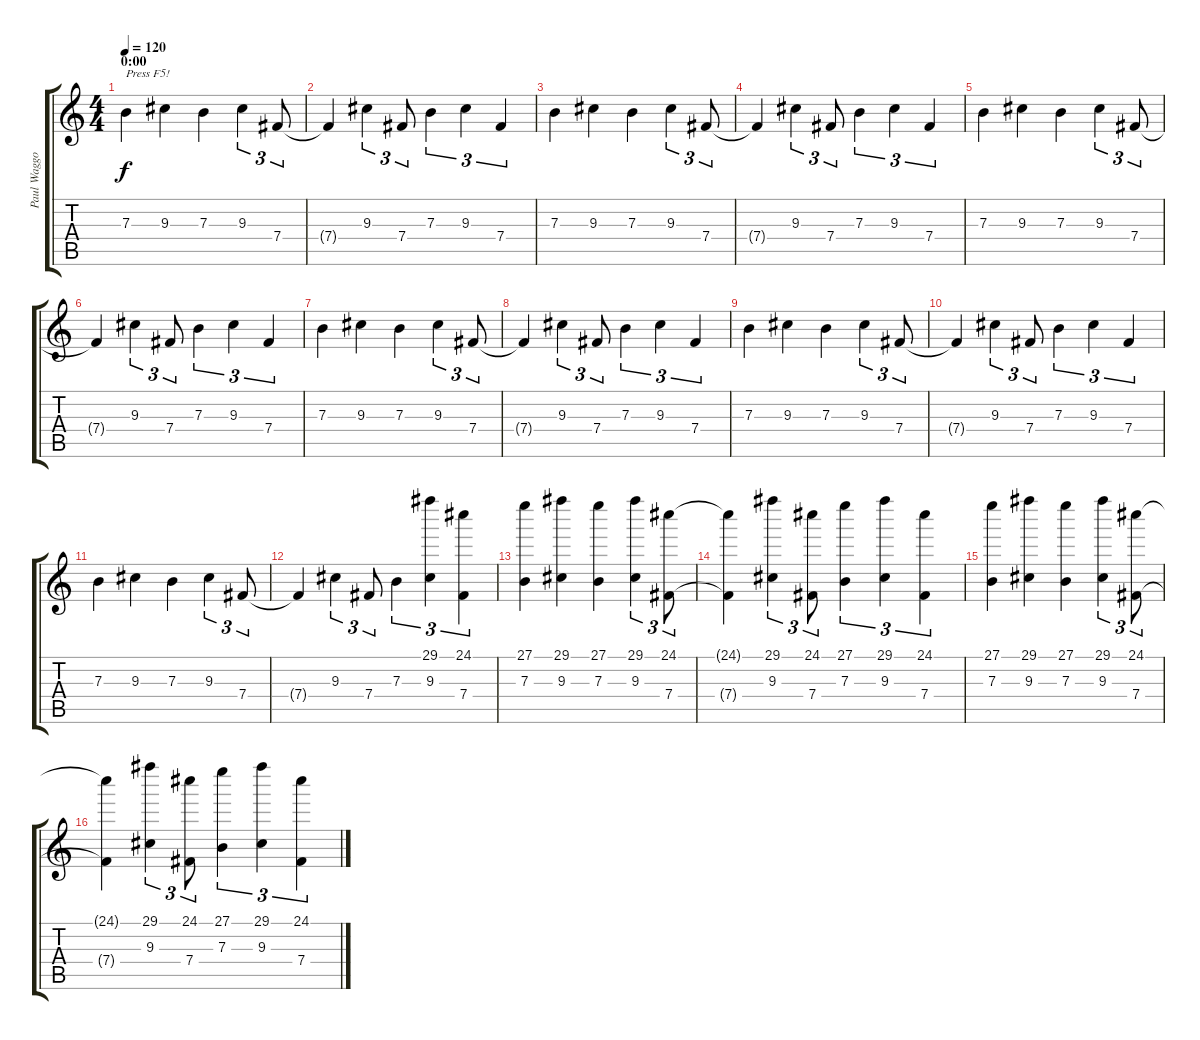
\track ("Paul Waggoner" "Paul Waggo") {instrument distortionguitar}
\staff {score tabs}
\tuning (Db4 Ab3 E3 B2 Gb2 Db2) {hide}
\ts (4 4)
\section ("" "0:00")
\tempo 120
\clef g2
\ks c
7.3.4{txt "Press F5!" dy f balance 8 instrument xylophone} 9.3.4{volume 13} 7.3.4 9.3.4{tu (3 2)} 7.4.8{tu (3 2)} |
7.4{t}.4 9.3.4{tu (3 2)} 7.4.8{tu (3 2)} 7.3.4{tu (3 2)} 9.3.4{tu (3 2)} 7.4.4{tu (3 2)} |
7.3.4 9.3.4 7.3.4 9.3.4{tu (3 2)} 7.4.8{tu (3 2)} |
7.4{t}.4 9.3.4{tu (3 2)} 7.4.8{tu (3 2)} 7.3.4{tu (3 2)} 9.3.4{tu (3 2)} 7.4.4{tu (3 2)} |
7.3.4 9.3.4 7.3.4 9.3.4{tu (3 2)} 7.4.8{tu (3 2)} |
7.4{t}.4 9.3.4{tu (3 2)} 7.4.8{tu (3 2)} 7.3.4{tu (3 2)} 9.3.4{tu (3 2)} 7.4.4{tu (3 2)} |
7.3.4 9.3.4 7.3.4 9.3.4{tu (3 2)} 7.4.8{tu (3 2)} |
7.4{t}.4 9.3.4{tu (3 2)} 7.4.8{tu (3 2)} 7.3.4{tu (3 2)} 9.3.4{tu (3 2)} 7.4.4{tu (3 2)} |
7.3.4 9.3.4 7.3.4 9.3.4{tu (3 2)} 7.4.8{tu (3 2)} |
7.4{t}.4 9.3.4{tu (3 2)} 7.4.8{tu (3 2)} 7.3.4{tu (3 2)} 9.3.4{tu (3 2)} 7.4.4{tu (3 2)} |
7.3.4 9.3.4 7.3.4 9.3.4{tu (3 2)} 7.4.8{tu (3 2)} |
7.4{t}.4 9.3.4{tu (3 2)} 7.4.8{tu (3 2)} 7.3.4{tu (3 2)} (29.1 9.3).4{tu (3 2)} (24.1 7.4).4{tu (3 2)} |
(27.1 7.3).4 (29.1 9.3).4 (27.1 7.3).4 (29.1 9.3).4{tu (3 2)} (24.1 7.4).8{tu (3 2)} |
(24.1{t} 7.4{t}).4 (29.1 9.3).4{tu (3 2)} (24.1 7.4).8{tu (3 2)} (27.1 7.3).4{tu (3 2)} (29.1 9.3).4{tu (3 2)} (24.1 7.4).4{tu (3 2)} |
(27.1 7.3).4 (29.1 9.3).4 (27.1 7.3).4 (29.1 9.3).4{tu (3 2)} (24.1 7.4).8{tu (3 2)} |
(24.1{t} 7.4{t}).4 (29.1 9.3).4{tu (3 2)} (24.1 7.4).8{tu (3 2)} (27.1 7.3).4{tu (3 2)} (29.1 9.3).4{tu (3 2)} (24.1 7.4).4{tu (3 2)}
